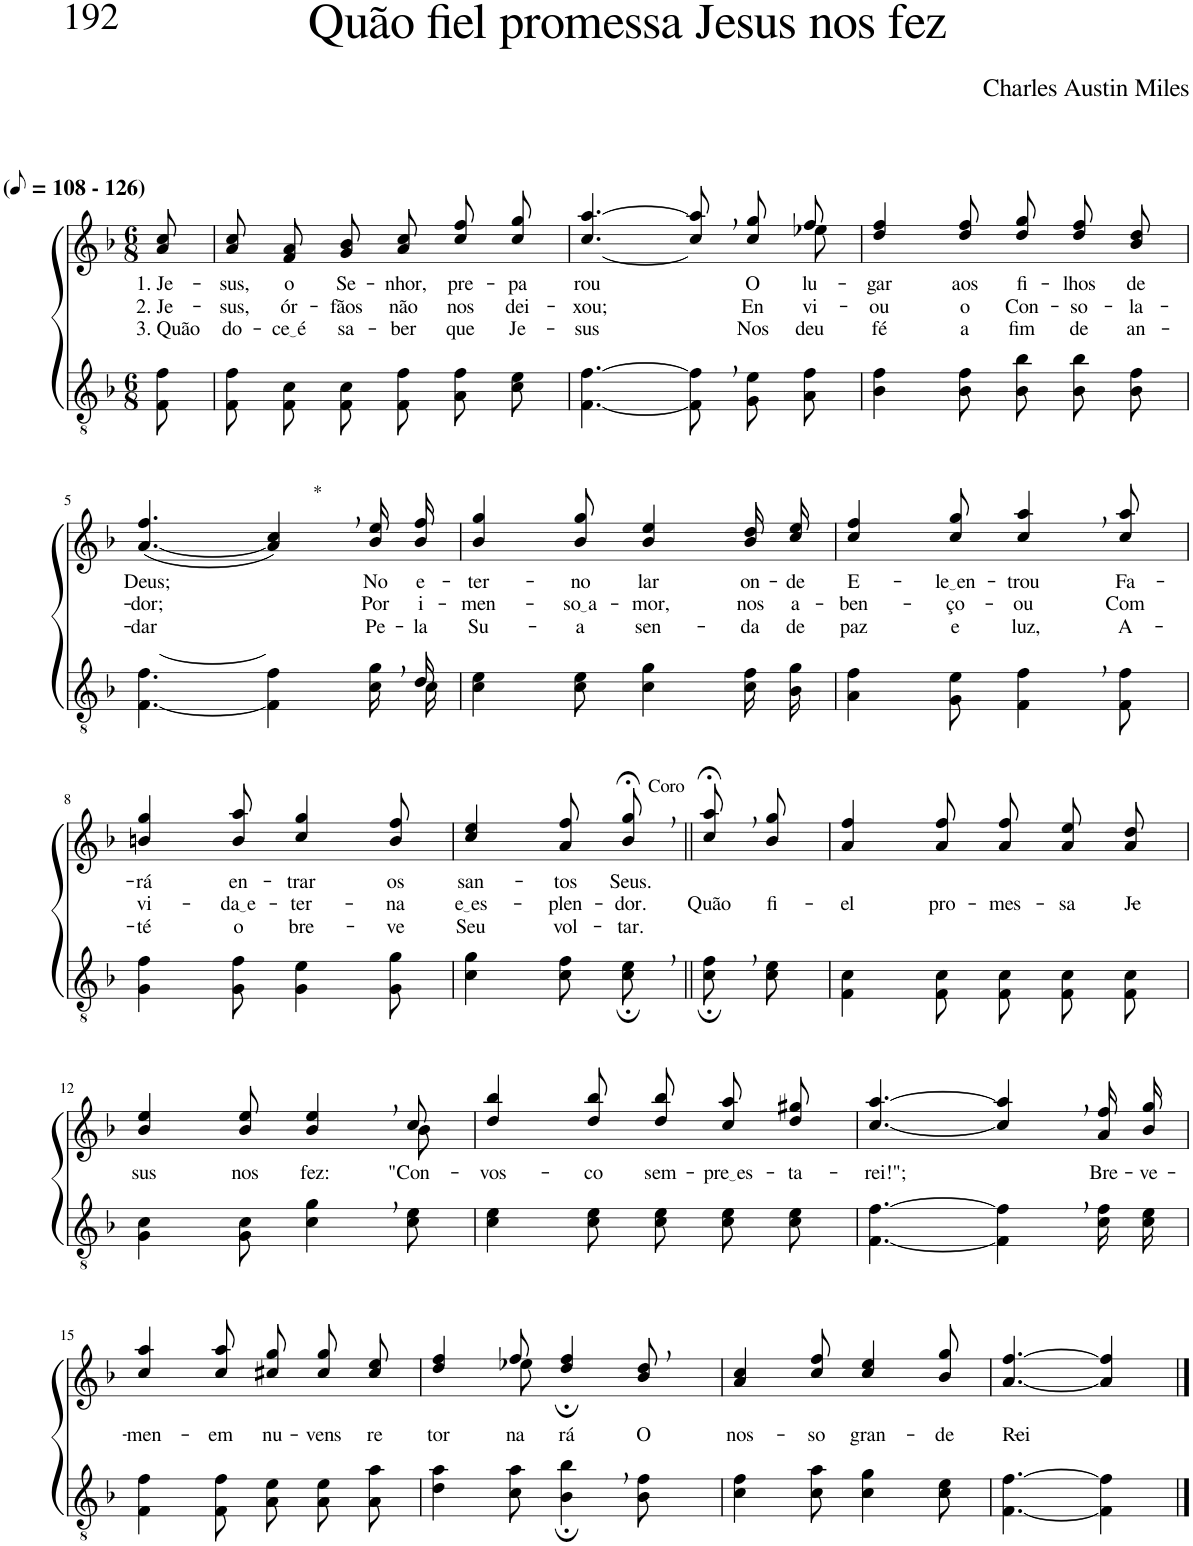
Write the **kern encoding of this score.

**kern	**kern	**text	**text	**text
*part2	*part1	*part1	*part1	*part1
*staff2	*staff1	*staff1	*staff1	*staff1
*I"Parte III e IV	*I"Parte I e II	*	*	*
*clefGv2	*clefG2	*	*	*
*Trd5c9	*Trd5c9	*	*	*
*k[b-]	*k[b-]	*	*	*
*M6/8	*M6/8	*	*	*
*MM54	*MM54	*	*	*
=1	=1	=1	=1	=1
!	!LO:TX:a:B:t=(	!	!	!
!	!LO:TX:a:B:t=- 126)	!	!	!
!	!	!LO:LY:b	!LO:LY:b	!LO:LY:b
8F\ 8f\	8a/ 8cc/	1. Je-	2. Je-	3. Quão
=2	=2	=2	=2	=2
!	!	!LO:LY:b	!LO:LY:b	!LO:LY:b
8F/ 8f/L	8a/ 8cc/L	-sus,	-sus,	do-
!	!	!LO:LY:b	!LO:LY:b	!LO:LY:b
8F/ 8c/	8f/ 8a/	o	ór-	ce é
!	!	!LO:LY:b	!LO:LY:b	!LO:LY:b
8F/ 8c/J	8g/ 8b-/J	Se-	-fãos	sa-
!	!	!LO:LY:b	!LO:LY:b	!LO:LY:b
8F\ 8f\L	8a\ 8cc\L	-nhor,	não	-ber
!	!	!LO:LY:b	!LO:LY:b	!LO:LY:b
8A\ 8f\	8cc\ 8ff\	pre-	nos	que
!	!	!LO:LY:b	!LO:LY:b	!LO:LY:b
8c\ 8e\J	8cc\ 8gg\J	-pa	dei-	Je-
=3	=3	=3	=3	=3
!	!	!LO:LY:b	!LO:LY:b	!LO:LY:b
*	*^	*	*	*
[4.F\ [4.f\	[4.cc/ [4.aa/	8ryy	rou	-xou;	-sus
*	*v	*v	*	*	*
8F],\ 8f],\L	8cc],\ 8aa],\L	.	.	.
!	!	!LO:LY:b	!LO:LY:b	!LO:LY:b
8G\ 8e\	8cc\ 8gg\	O	En-	Nos
*	*^	*	*	*
!	!	!	!LO:LY:b	!LO:LY:b	!LO:LY:b
8A\ 8f\J	8ff\J	8ee-X\	lu-	-vi-	deu
=4	=4	=4	=4	=4	=4
!	!	!	!LO:LY:b	!LO:LY:b	!LO:LY:b
*	*v	*v	*	*	*
4B-\ 4f\	4dd/ 4ff/	-gar	ou	fé
!	!	!LO:LY:b	!LO:LY:b	!LO:LY:b
8B-\ 8f\	8dd/ 8ff/	aos	o	a
!	!	!LO:LY:b	!LO:LY:b	!LO:LY:b
8B-\ 8b-\L	8dd\ 8gg\L	fi-	Con-	fim
!	!	!LO:LY:b	!LO:LY:b	!LO:LY:b
8B-\ 8b-\	8dd\ 8ff\	-lhos	-so-	de
!	!	!LO:LY:b	!LO:LY:b	!LO:LY:b
8B-\ 8f\J	8b-\ 8dd\J	de	-la-	an-
!!LO:LB:g=z
=5	=5	=5	=5	=5
*^	*	*	*	*
!	!	!	!LO:LY:b	!LO:LY:b	!LO:LY:b
2ryy	[4.F\ [4.f\	([4.a/ 4.ff/	Deus;	-dor;	-dar
!	!	!LO:TX:a:t=*	!	!	!
.	4F\] 4f\]	4a/], 4cc/,)	.	.	.
8.ryy	.	.	.	.	.
!	!	!	!LO:LY:b	!LO:LY:b	!LO:LY:b
.	16c\ 16g\LL	16b-\ 16ee\LL	No	Por	Pe-
!	!	!	!LO:LY:b	!LO:LY:b	!LO:LY:b
16d/	16c\JJ	16b-\ 16ff\JJ	e-	i-	-la
=6	=6	=6	=6	=6	=6
!	!	!	!LO:LY:b	!LO:LY:b	!LO:LY:b
*v	*v	*	*	*	*
4c\ 4e\	4b-/ 4gg/	-ter-	-men-	Su-
!	!	!LO:LY:b	!LO:LY:b	!LO:LY:b
8c\ 8e\	8b-/ 8gg/	-no	so a	-a
!	!	!LO:LY:b	!LO:LY:b	!LO:LY:b
4c\ 4g\	4b-/ 4ee/	lar	-mor,	sen-
!	!	!LO:LY:b	!LO:LY:b	!LO:LY:b
16c\ 16f\LL	16b-\ 16dd\LL	on-	nos	-da
!	!	!LO:LY:b	!LO:LY:b	!LO:LY:b
16B-\ 16g\JJ	16cc\ 16ee\JJ	-de	a-	de
=7	=7	=7	=7	=7
!	!	!LO:LY:b	!LO:LY:b	!LO:LY:b
4A\ 4f\	4cc/ 4ff/	E-	-ben-	paz
!	!	!LO:LY:b	!LO:LY:b	!LO:LY:b
8G\ 8e\	8cc/ 8gg/	le en	-ço-	e
!	!	!LO:LY:b	!LO:LY:b	!LO:LY:b
4F\, 4f\,	4cc/, 4aa/,	-trou	-ou	luz,
!	!	!LO:LY:b	!LO:LY:b	!LO:LY:b
8F\ 8f\	8cc/ 8aa/	Fa-	Com	A-
!!LO:LB:g=z
=8	=8	=8	=8	=8
!	!	!LO:LY:b	!LO:LY:b	!LO:LY:b
4G\ 4f\	4bn/ 4gg/	-rá	vi-	-té
!	!	!LO:LY:b	!LO:LY:b	!LO:LY:b
8G\ 8f\	8b/ 8aa/	en-	da e	o
!	!	!LO:LY:b	!LO:LY:b	!LO:LY:b
4G\ 4e\	4cc/ 4gg/	-trar	-ter-	bre-
!	!	!LO:LY:b	!LO:LY:b	!LO:LY:b
8G\ 8g\	8b/ 8ff/	os	-na	-ve
=9	=9	=9	=9	=9
!	!	!LO:LY:b	!LO:LY:b	!LO:LY:b
4c\ 4g\	4cc/ 4ee/	san-	e es	Seu
!	!	!LO:LY:b	!LO:LY:b	!LO:LY:b
8c\ 8f\	8a/ 8ff/	-tos	-plen-	vol-
!	!	!LO:LY:b	!LO:LY:b	!LO:LY:b
8c\;, 8e\;,	8b-/;<, 8gg/;<,	Seus.	-dor.	-tar.
=10||	=10||	=10||	=10||	=10||
!	!LO:TX:a:t=Coro	!	!	!
!	!	!	!LO:LY:b	!
8c;,\ 8f;,\L	8cc;<,\ 8aa;<,\L	.	Quão	.
!	!	!	!LO:LY:b	!
8c\ 8e\J	8b-\ 8gg\J	.	fi-	.
=11	=11	=11	=11	=11
!	!	!	!LO:LY:b	!
4F\ 4c\	4a/ 4ff/	.	-el	.
!	!	!	!LO:LY:b	!
8F\ 8c\	8a/ 8ff/	.	pro-	.
!	!	!	!LO:LY:b	!
8F/ 8c/L	8a\ 8ff\L	.	-mes-	.
!	!	!	!LO:LY:b	!
8F/ 8c/	8a\ 8ee\	.	-sa	.
!	!	!	!LO:LY:b	!
8F/ 8c/J	8a\ 8dd\J	.	Je-	.
!!LO:LB:g=z
=12	=12	=12	=12	=12
!	!	!LO:LY:b	!	!
*	*^	*	*	*
4G\ 4c\	4b-/ 4ee/	8ryy	sus	.	.
!	!	!	!LO:LY:b	!	!
*	*v	*v	*	*	*
8G\ 8c\	8b-/ 8ee/	nos	.	.
!	!	!LO:LY:b	!	!
4c\, 4g\,	4b-/, 4ee/,	fez:	.	.
*	*^	*	*	*
!	!	!	!LO:LY:b	!	!
8c\ 8e\	8cc/	8b-\	"Con-	.	.
=13	=13	=13	=13	=13	=13
!	!	!	!LO:LY:b	!	!
*	*v	*v	*	*	*
4c\ 4e\	4dd/ 4bb-/	-vos-	.	.
!	!	!LO:LY:b	!	!
8c\ 8e\	8dd/ 8bb-/	-co	.	.
!	!	!LO:LY:b	!	!
8c\ 8e\L	8dd\ 8bb-\L	sem-	.	.
!	!	!LO:LY:b	!	!
8c\ 8e\	8cc\ 8aa\	pre es	.	.
!	!	!LO:LY:b	!	!
8c\ 8e\J	8dd\ 8gg#X\J	-ta-	.	.
=14	=14	=14	=14	=14
!	!	!LO:LY:b	!	!
[4.F\ [4.f\	[4.cc/ [4.aa/	-rei!";	.	.
4F\], 4f\],	4cc/], 4aa/],	.	.	.
!	!	!LO:LY:b	!	!
16c\ 16f\LL	16a\ 16ff\LL	Bre-	.	.
!	!	!LO:LY:b	!	!
16c\ 16e\JJ	16b-\ 16gg\JJ	-ve-	.	.
!!LO:LB:g=z
=15	=15	=15	=15	=15
!	!	!LO:LY:b	!	!
4F\ 4f\	4cc/ 4aa/	-men-	.	.
!	!	!LO:LY:b	!	!
8F\ 8f\	8cc/ 8aa/	-em	.	.
!	!	!LO:LY:b	!	!
8A\ 8e\L	8cc#X\ 8gg\L	nu-	.	.
!	!	!LO:LY:b	!	!
8A\ 8e\	8cc#\ 8gg\	-vens	.	.
!	!	!LO:LY:b	!	!
8A\ 8a\J	8cc#\ 8ee\J	re-	.	.
=16	=16	=16	=16	=16
*	*^	*	*	*
!	!	!	!LO:LY:b	!	!
4d\ 4a\	4ryy	4dd/ 4ff/	-tor-	.	.
!	!	!	!LO:LY:b	!	!
8c\ 8a\	8ee-X\	8ff/	-na-	.	.
!	!	!	!LO:LY:b	!	!
4B-\;, 4b-\;,	4.ryy	4dd/; 4ff/;	-rá	.	.
!	!	!	!LO:LY:b	!	!
8B-\ 8f\	.	8b-/ 8dd/	O	.	.
=17	=17	=17	=17	=17	=17
!	!	!	!LO:LY:b	!	!
*	*v	*v	*	*	*
4c\ 4f\	4a/ 4cc/	nos-	.	.
!	!	!LO:LY:b	!	!
8c\ 8a\	8cc/ 8ff/	-so	.	.
!	!	!LO:LY:b	!	!
4c\ 4g\	4cc/ 4ee/	gran-	.	.
!	!	!LO:LY:b	!	!
8c\ 8e\	8b-/ 8gg/	-de	.	.
=18	=18	=18	=18	=18
!	!	!LO:LY:b	!	!
[4.F\ [4.f\	[4.a/ [4.ff/	Rei-	.	.
4F\] 4f\]	4a/] 4ff/]	.	.	.
==	==	==	==	==
*-	*-	*-	*-	*-
